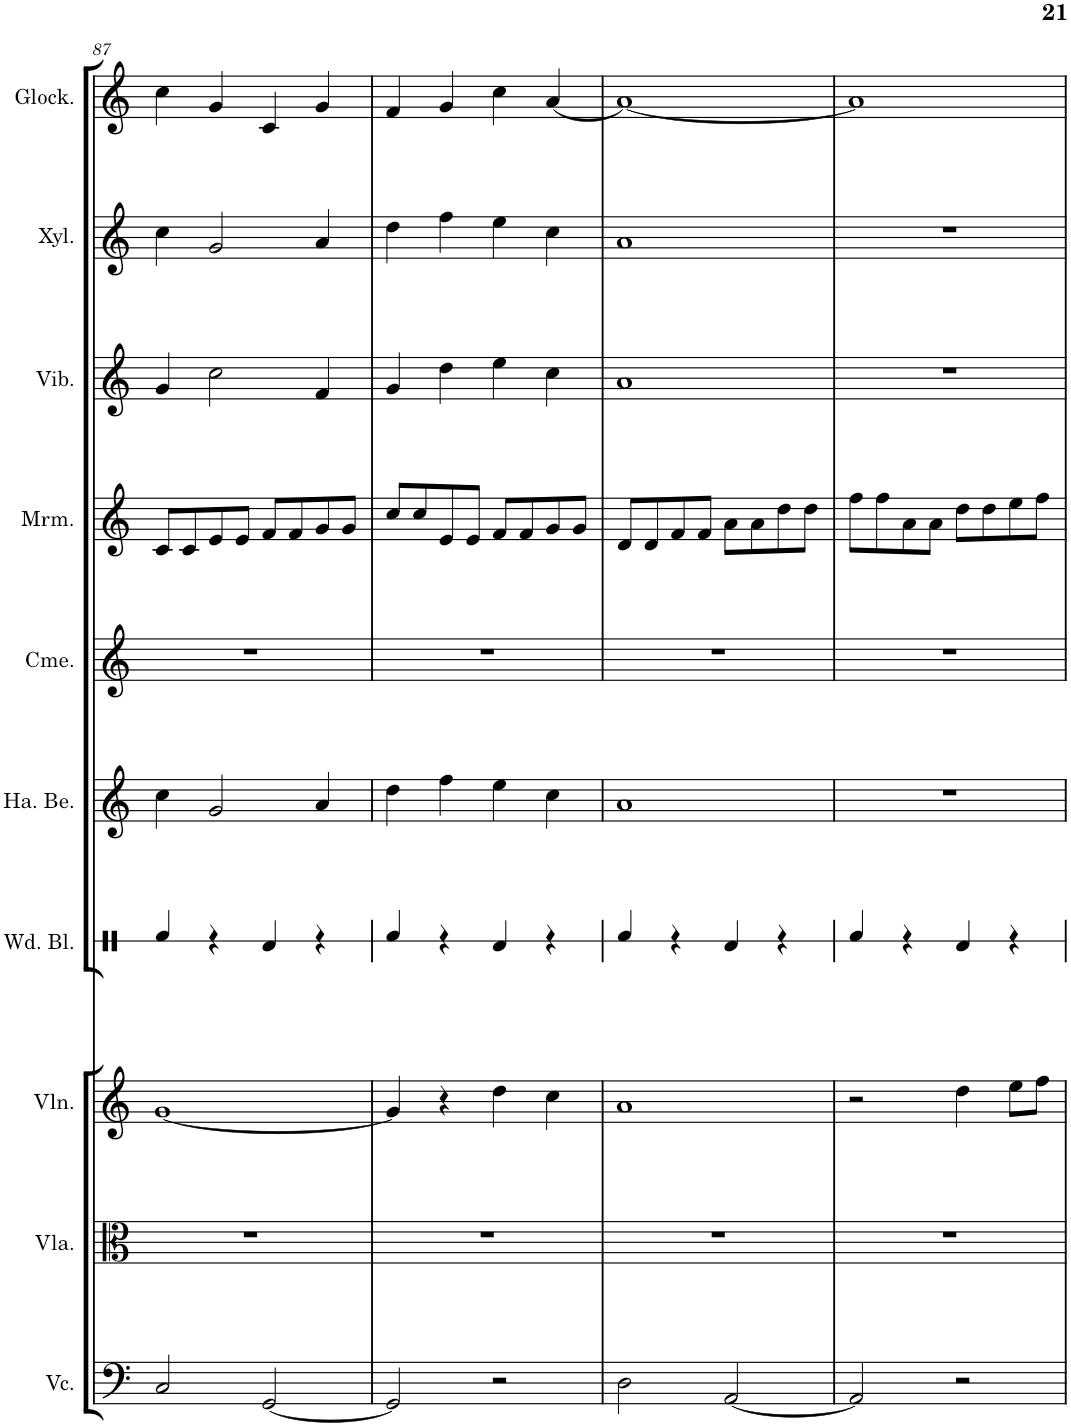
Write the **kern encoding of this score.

**kern	**kern	**kern	**kern	**kern	**kern	**kern	**kern	**kern	**kern
*part10	*part9	*part8	*part7	*part6	*part5	*part4	*part3	*part2	*part1
*staff10	*staff9	*staff8	*staff7	*staff6	*staff5	*staff4	*staff3	*staff2	*staff1
*I"大提琴	*I"中提琴	*I"小提琴	*I"盒棒	*I"手摇铃	*I"管钟	*I"马林巴琴	*I"颤音琴	*I"木琴	*I"钟琴
!!LO:PB:g=z
*clefF4	*clefC3	*clefG2	*clefX	*clefG2	*clefG2	*clefG2	*clefG2	*clefG2	*clefG2
*	*	*	*	*Trd-7c-12	*	*	*	*Trd-7c-12	*Trd-14c-24
*k[]	*k[]	*k[]	*k[]	*k[]	*k[]	*k[]	*k[]	*k[]	*k[]
*M4/4	*M4/4	*M4/4	*M4/4	*M4/4	*M4/4	*M4/4	*M4/4	*M4/4	*M4/4
=87	=87	=87	=87	=87	=87	=87	=87	=87	=87
2C/	1r	[1g	4Rf/	4cc\	1r	8c/L	4g/	4cc\	4cc\
.	.	.	.	.	.	8c/	.	.	.
.	.	.	4r	2g/	.	8e/	2cc\	2g/	4g/
.	.	.	.	.	.	8e/J	.	.	.
[2GG/	.	.	4Rd/	.	.	8f/L	.	.	4c/
.	.	.	.	.	.	8f/	.	.	.
.	.	.	4r	4a/	.	8g/	4f/	4a/	4g/
.	.	.	.	.	.	8g/J	.	.	.
=88	=88	=88	=88	=88	=88	=88	=88	=88	=88
2GG/]	1r	4g/]	4Rf/	4dd\	1r	8cc/L	4g/	4dd\	4f/
.	.	.	.	.	.	8cc/	.	.	.
.	.	4r	4r	4ff\	.	8e/	4dd\	4ff\	4g/
.	.	.	.	.	.	8e/J	.	.	.
2r	.	4dd\	4Rd/	4ee\	.	8f/L	4ee\	4ee\	4cc\
.	.	.	.	.	.	8f/	.	.	.
.	.	4cc\	4r	4cc\	.	8g/	4cc\	4cc\	[4a/
.	.	.	.	.	.	8g/J	.	.	.
=89	=89	=89	=89	=89	=89	=89	=89	=89	=89
2D\	1r	1a	4Rf/	1a	1r	8d/L	1a	1a	1a_
.	.	.	.	.	.	8d/	.	.	.
.	.	.	4r	.	.	8f/	.	.	.
.	.	.	.	.	.	8f/J	.	.	.
[2AA/	.	.	4Rd/	.	.	8a\L	.	.	.
.	.	.	.	.	.	8a\	.	.	.
.	.	.	4r	.	.	8dd\	.	.	.
.	.	.	.	.	.	8dd\J	.	.	.
=90	=90	=90	=90	=90	=90	=90	=90	=90	=90
2AA/]	1r	2r	4Rf/	1r	1r	8ff\L	1r	1r	1a]
.	.	.	.	.	.	8ff\	.	.	.
.	.	.	4r	.	.	8a\	.	.	.
.	.	.	.	.	.	8a\J	.	.	.
2r	.	4dd\	4Rd/	.	.	8dd\L	.	.	.
.	.	.	.	.	.	8dd\	.	.	.
.	.	8ee\L	4r	.	.	8ee\	.	.	.
.	.	8ff\J	.	.	.	8ff\J	.	.	.
=	=	=	=	=	=	=	=	=	=
*-	*-	*-	*-	*-	*-	*-	*-	*-	*-
